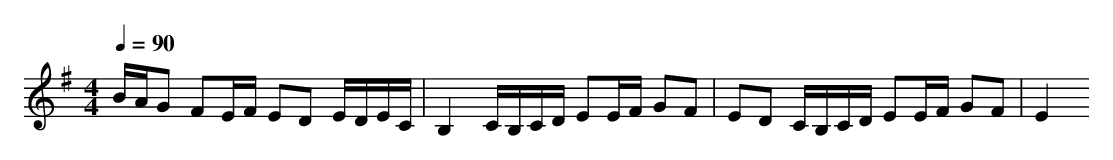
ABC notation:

X:1
T:
M: 4/4
L: 1/8
Q:1/4=90
K:G % 1 sharps
B/2A/2G FE/2F/2 ED E/2D/2E/2C/2|B,2 C/2B,/2C/2D/2 EE/2F/2 GF|ED C/2B,/2C/2D/2 EE/2F/2 GF|E2
